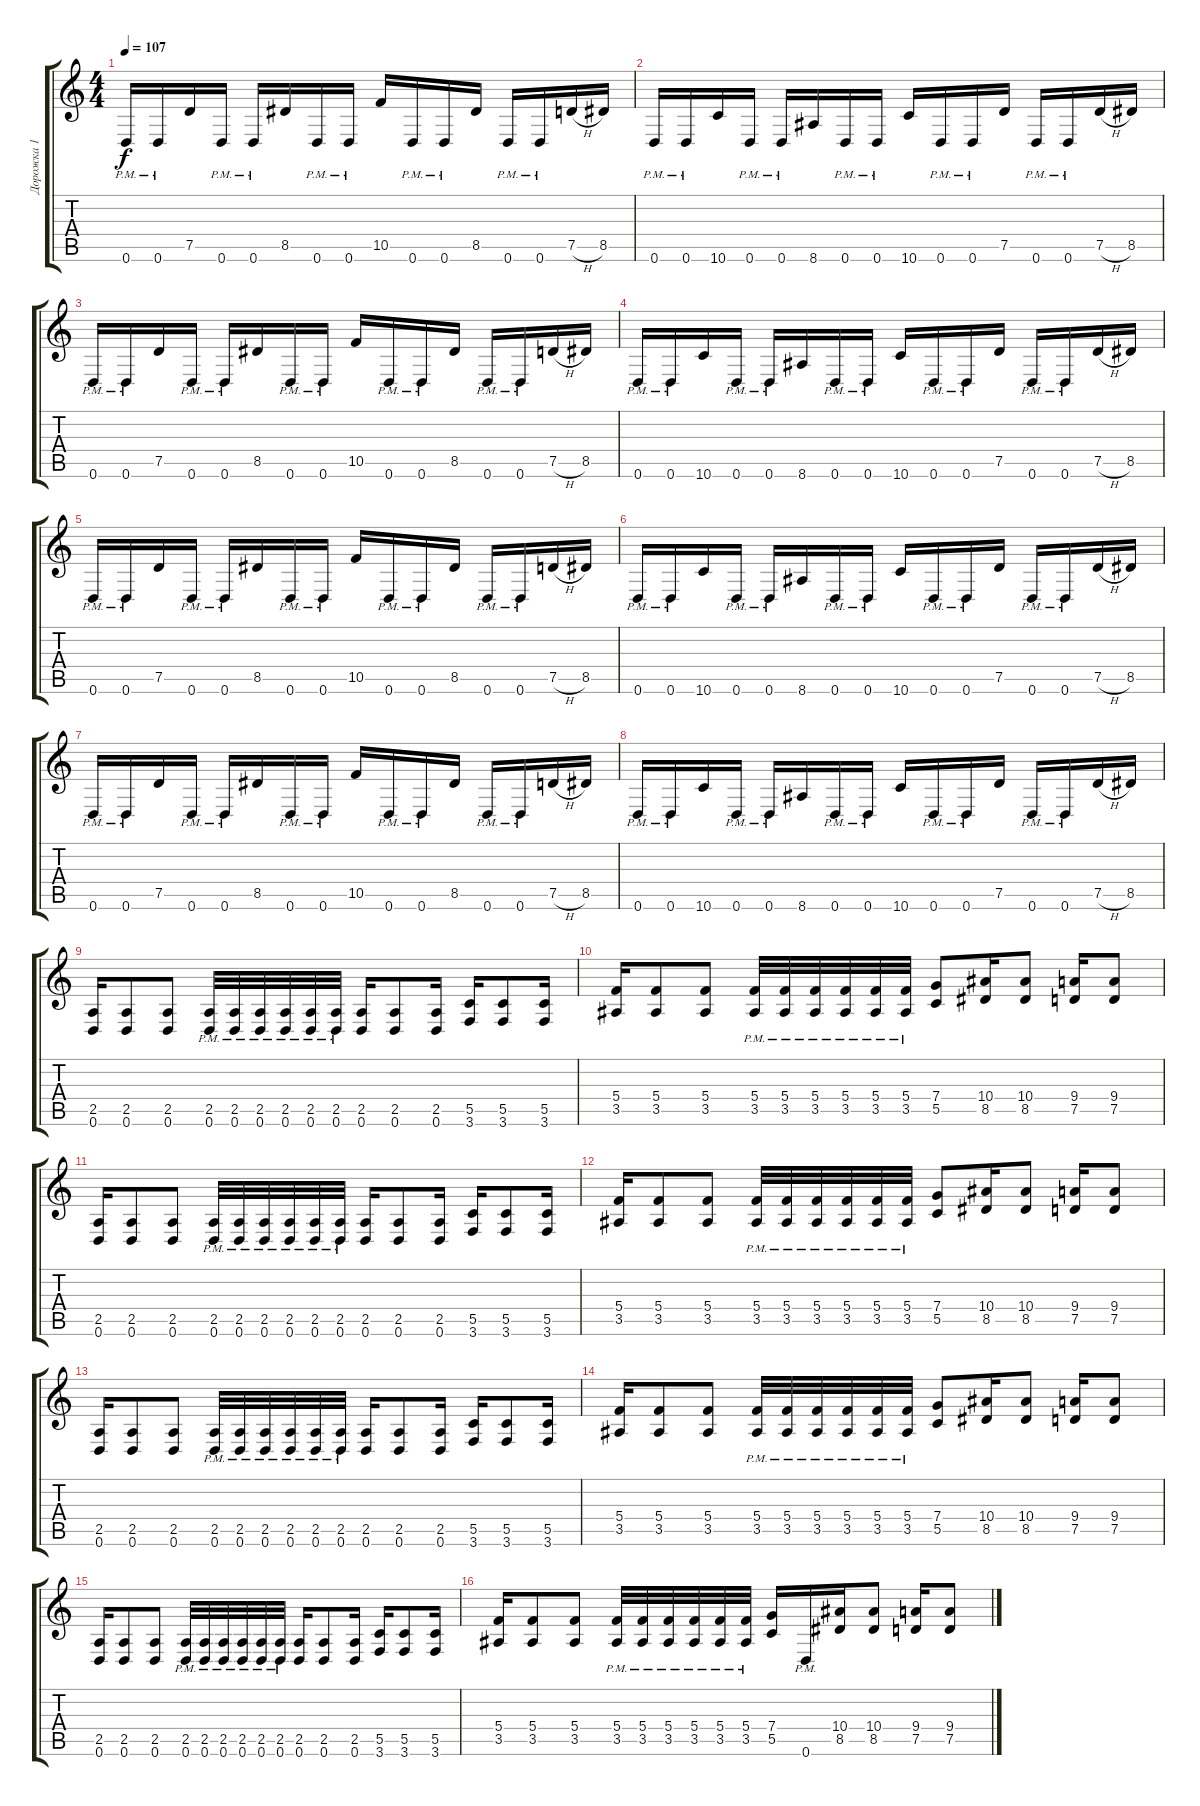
\track ("Дорожка 1" "Дорожка 1") {instrument distortionguitar}
\staff {score tabs}
\tuning (D4 A3 F3 C3 G2 D2) {hide}
\ts (4 4)
\tempo 107
\clef g2
\ks c
0.6{pm}.16{dy f} 0.6{pm}.16 7.5.16 0.6{pm}.16 0.6{pm}.16 8.5.16 0.6{pm}.16 0.6{pm}.16 10.5.16 0.6{pm}.16 0.6{pm}.16 8.5.16 0.6{pm}.16 0.6{pm}.16 7.5{h}.16 8.5.16 |
0.6{pm}.16 0.6{pm}.16 10.6.16 0.6{pm}.16 0.6{pm}.16 8.6.16 0.6{pm}.16 0.6{pm}.16 10.6.16 0.6{pm}.16 0.6{pm}.16 7.5.16 0.6{pm}.16 0.6{pm}.16 7.5{h}.16 8.5.16 |
0.6{pm}.16 0.6{pm}.16 7.5.16 0.6{pm}.16 0.6{pm}.16 8.5.16 0.6{pm}.16 0.6{pm}.16 10.5.16 0.6{pm}.16 0.6{pm}.16 8.5.16 0.6{pm}.16 0.6{pm}.16 7.5{h}.16 8.5.16 |
0.6{pm}.16 0.6{pm}.16 10.6.16 0.6{pm}.16 0.6{pm}.16 8.6.16 0.6{pm}.16 0.6{pm}.16 10.6.16 0.6{pm}.16 0.6{pm}.16 7.5.16 0.6{pm}.16 0.6{pm}.16 7.5{h}.16 8.5.16 |
0.6{pm}.16 0.6{pm}.16 7.5.16 0.6{pm}.16 0.6{pm}.16 8.5.16 0.6{pm}.16 0.6{pm}.16 10.5.16 0.6{pm}.16 0.6{pm}.16 8.5.16 0.6{pm}.16 0.6{pm}.16 7.5{h}.16 8.5.16 |
0.6{pm}.16 0.6{pm}.16 10.6.16 0.6{pm}.16 0.6{pm}.16 8.6.16 0.6{pm}.16 0.6{pm}.16 10.6.16 0.6{pm}.16 0.6{pm}.16 7.5.16 0.6{pm}.16 0.6{pm}.16 7.5{h}.16 8.5.16 |
0.6{pm}.16 0.6{pm}.16 7.5.16 0.6{pm}.16 0.6{pm}.16 8.5.16 0.6{pm}.16 0.6{pm}.16 10.5.16 0.6{pm}.16 0.6{pm}.16 8.5.16 0.6{pm}.16 0.6{pm}.16 7.5{h}.16 8.5.16 |
0.6{pm}.16 0.6{pm}.16 10.6.16 0.6{pm}.16 0.6{pm}.16 8.6.16 0.6{pm}.16 0.6{pm}.16 10.6.16 0.6{pm}.16 0.6{pm}.16 7.5.16 0.6{pm}.16 0.6{pm}.16 7.5{h}.16 8.5.16 |
(2.5 0.6).16 (2.5 0.6).8 (2.5 0.6).8 (2.5{pm} 0.6{pm}).32 (2.5{pm} 0.6{pm}).32 (2.5{pm} 0.6{pm}).32 (2.5{pm} 0.6{pm}).32 (2.5{pm} 0.6{pm}).32 (2.5{pm} 0.6{pm}).32 (2.5 0.6).16 (2.5 0.6).8 (2.5 0.6).16 (5.5 3.6).16 (5.5 3.6).8 (5.5 3.6).16 |
(5.4 3.5).16 (5.4 3.5).8 (5.4 3.5).8 (5.4{pm} 3.5{pm}).32 (5.4{pm} 3.5{pm}).32 (5.4{pm} 3.5{pm}).32 (5.4{pm} 3.5{pm}).32 (5.4{pm} 3.5{pm}).32 (5.4{pm} 3.5{pm}).32 (7.4 5.5).8 (10.4 8.5).16 (10.4 8.5).8 (9.4 7.5).16 (9.4 7.5).8 |
(2.5 0.6).16 (2.5 0.6).8 (2.5 0.6).8 (2.5{pm} 0.6{pm}).32 (2.5{pm} 0.6{pm}).32 (2.5{pm} 0.6{pm}).32 (2.5{pm} 0.6{pm}).32 (2.5{pm} 0.6{pm}).32 (2.5{pm} 0.6{pm}).32 (2.5 0.6).16 (2.5 0.6).8 (2.5 0.6).16 (5.5 3.6).16 (5.5 3.6).8 (5.5 3.6).16 |
(5.4 3.5).16 (5.4 3.5).8 (5.4 3.5).8 (5.4{pm} 3.5{pm}).32 (5.4{pm} 3.5{pm}).32 (5.4{pm} 3.5{pm}).32 (5.4{pm} 3.5{pm}).32 (5.4{pm} 3.5{pm}).32 (5.4{pm} 3.5{pm}).32 (7.4 5.5).8 (10.4 8.5).16 (10.4 8.5).8 (9.4 7.5).16 (9.4 7.5).8 |
(2.5 0.6).16 (2.5 0.6).8 (2.5 0.6).8 (2.5{pm} 0.6{pm}).32 (2.5{pm} 0.6{pm}).32 (2.5{pm} 0.6{pm}).32 (2.5{pm} 0.6{pm}).32 (2.5{pm} 0.6{pm}).32 (2.5{pm} 0.6{pm}).32 (2.5 0.6).16 (2.5 0.6).8 (2.5 0.6).16 (5.5 3.6).16 (5.5 3.6).8 (5.5 3.6).16 |
(5.4 3.5).16 (5.4 3.5).8 (5.4 3.5).8 (5.4{pm} 3.5{pm}).32 (5.4{pm} 3.5{pm}).32 (5.4{pm} 3.5{pm}).32 (5.4{pm} 3.5{pm}).32 (5.4{pm} 3.5{pm}).32 (5.4{pm} 3.5{pm}).32 (7.4 5.5).8 (10.4 8.5).16 (10.4 8.5).8 (9.4 7.5).16 (9.4 7.5).8 |
(2.5 0.6).16 (2.5 0.6).8 (2.5 0.6).8 (2.5{pm} 0.6{pm}).32 (2.5{pm} 0.6{pm}).32 (2.5{pm} 0.6{pm}).32 (2.5{pm} 0.6{pm}).32 (2.5{pm} 0.6{pm}).32 (2.5{pm} 0.6{pm}).32 (2.5 0.6).16 (2.5 0.6).8 (2.5 0.6).16 (5.5 3.6).16 (5.5 3.6).8 (5.5 3.6).16 |
(5.4 3.5).16 (5.4 3.5).8 (5.4 3.5).8 (5.4{pm} 3.5{pm}).32 (5.4{pm} 3.5{pm}).32 (5.4{pm} 3.5{pm}).32 (5.4{pm} 3.5{pm}).32 (5.4{pm} 3.5{pm}).32 (5.4{pm} 3.5{pm}).32 (7.4 5.5).16 0.6{pm}.16 (10.4 8.5).16 (10.4 8.5).8 (9.4 7.5).16 (9.4 7.5).8
